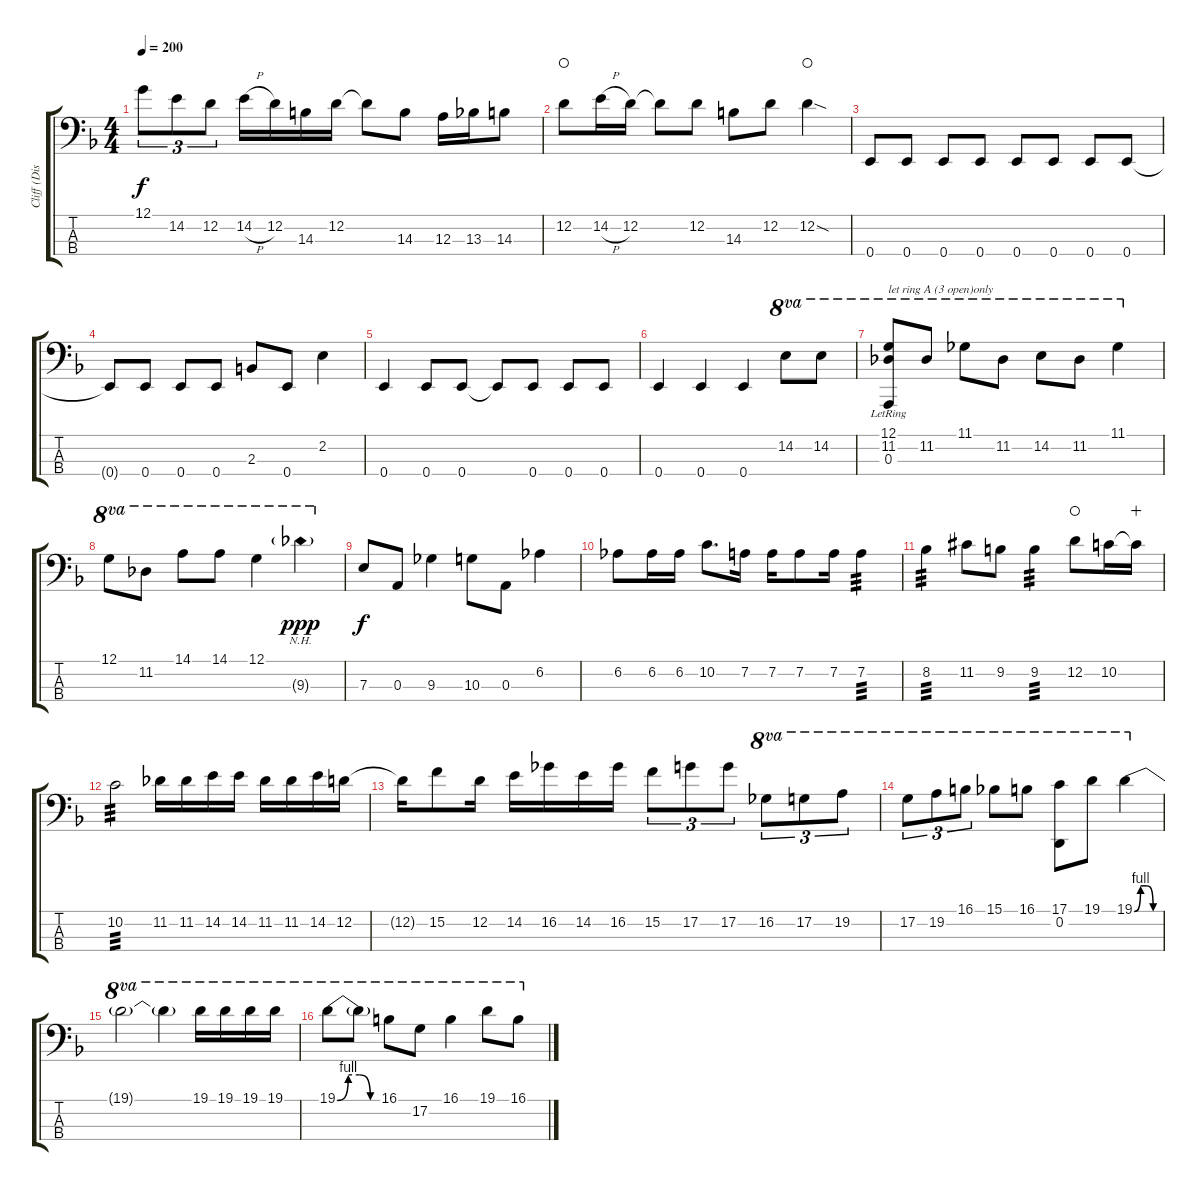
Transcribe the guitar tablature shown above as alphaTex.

\track ("Cliff (Distortion Bass)" "Cliff (Dis") {instrument overdrivenguitar}
\staff {score tabs}
\tuning (G2 D2 A1 E1) {hide}
\ts (4 4)
\tempo 200
\clef f4
\ks f
12.1.8{tu (3 2) dy f} 14.2.8{tu (3 2)} 12.2.8{tu (3 2)} 14.2{h}.16 12.2.16 14.3.16 12.2.16 12.2{t}.8 14.3.8 12.3.16 13.3.16 14.3.8 |
12.2.8{waho} 14.2{h}.16 12.2.16 12.2{t}.8 12.2.8 14.3.8 12.2.8 12.2{sod}.4{waho} |
0.4.8 0.4.8 0.4.8 0.4.8 0.4.8 0.4.8 0.4.8 0.4.8 |
0.4{t}.8 0.4.8 0.4.8 0.4.8 2.3.8 0.4.8 2.2.4 |
0.4.4 0.4.8 0.4.8 0.4{t}.8 0.4.8 0.4.8 0.4.8 |
0.4.4 0.4.4 0.4.4 14.2.8{ot 8va} 14.2.8{ot 8va} |
(12.1 11.2 0.3{lr}).8{ot 8va txt "let ring A (3 open)only"} 11.2.8{ot 8va} 11.1.8{ot 8va} 11.2.8{ot 8va} 14.2.8{ot 8va} 11.2.8{ot 8va} 11.1.4{ot 8va} |
12.1.8{ot 8va} 11.2.8{ot 8va} 14.1.8{ot 8va} 14.1.8{ot 8va} 12.1.4{ot 8va} 9.3{nh g}.4{ot 8va dy ppp} |
7.3.8{dy f} 0.3.8 9.3.4 10.3.8 0.3.8 6.2.4 |
6.2.8 6.2.16 6.2.16 10.2.8{d} 7.2.16 7.2.16 7.2.8 7.2.16 7.2.4{tp 3} |
8.2.4{tp 3} 11.2{acc #}.8 9.2.8 9.2.4{tp 3} 12.2.8{waho} 10.2.16 10.2{t}.16{wahc} |
10.2.2{tp 3} 11.2.16 11.2.16 14.2.16 14.2.16 11.2.16 11.2.16 14.2.16 12.2.16 |
12.2{t}.16 15.2.8 12.2.16 14.2.16 16.2.16 14.2.16 16.2.16 15.2.8{tu (3 2)} 17.2.8{tu (3 2)} 17.2.8{tu (3 2)} 16.2.8{tu (3 2) ot 8va} 17.2.8{tu (3 2) ot 8va} 19.2.8{tu (3 2) ot 8va} |
17.2.8{tu (3 2) ot 8va} 19.2.8{tu (3 2) ot 8va} 16.1.8{tu (3 2) ot 8va} 15.1.8{ot 8va} 16.1.8{ot 8va} (17.1 0.2).8{ot 8va} 19.1.8{ot 8va} 19.1{be (custom 0 0 15 4 30 4 45 0 60 0)}.4{ot 8va} |
19.1{t}.2{ot 8va} 19.1{t}.4{ot 8va} 19.1.16{ot 8va} 19.1.16{ot 8va} 19.1.16{ot 8va} 19.1.16{ot 8va} |
19.1{be (custom 0 0 15 4 30 4 45 0 60 0)}.8{ot 8va} 19.1{t}.8{ot 8va} 16.1.8{ot 8va} 17.2.8{ot 8va} 16.1.4{ot 8va} 19.1.8{ot 8va} 16.1.8{ot 8va}
